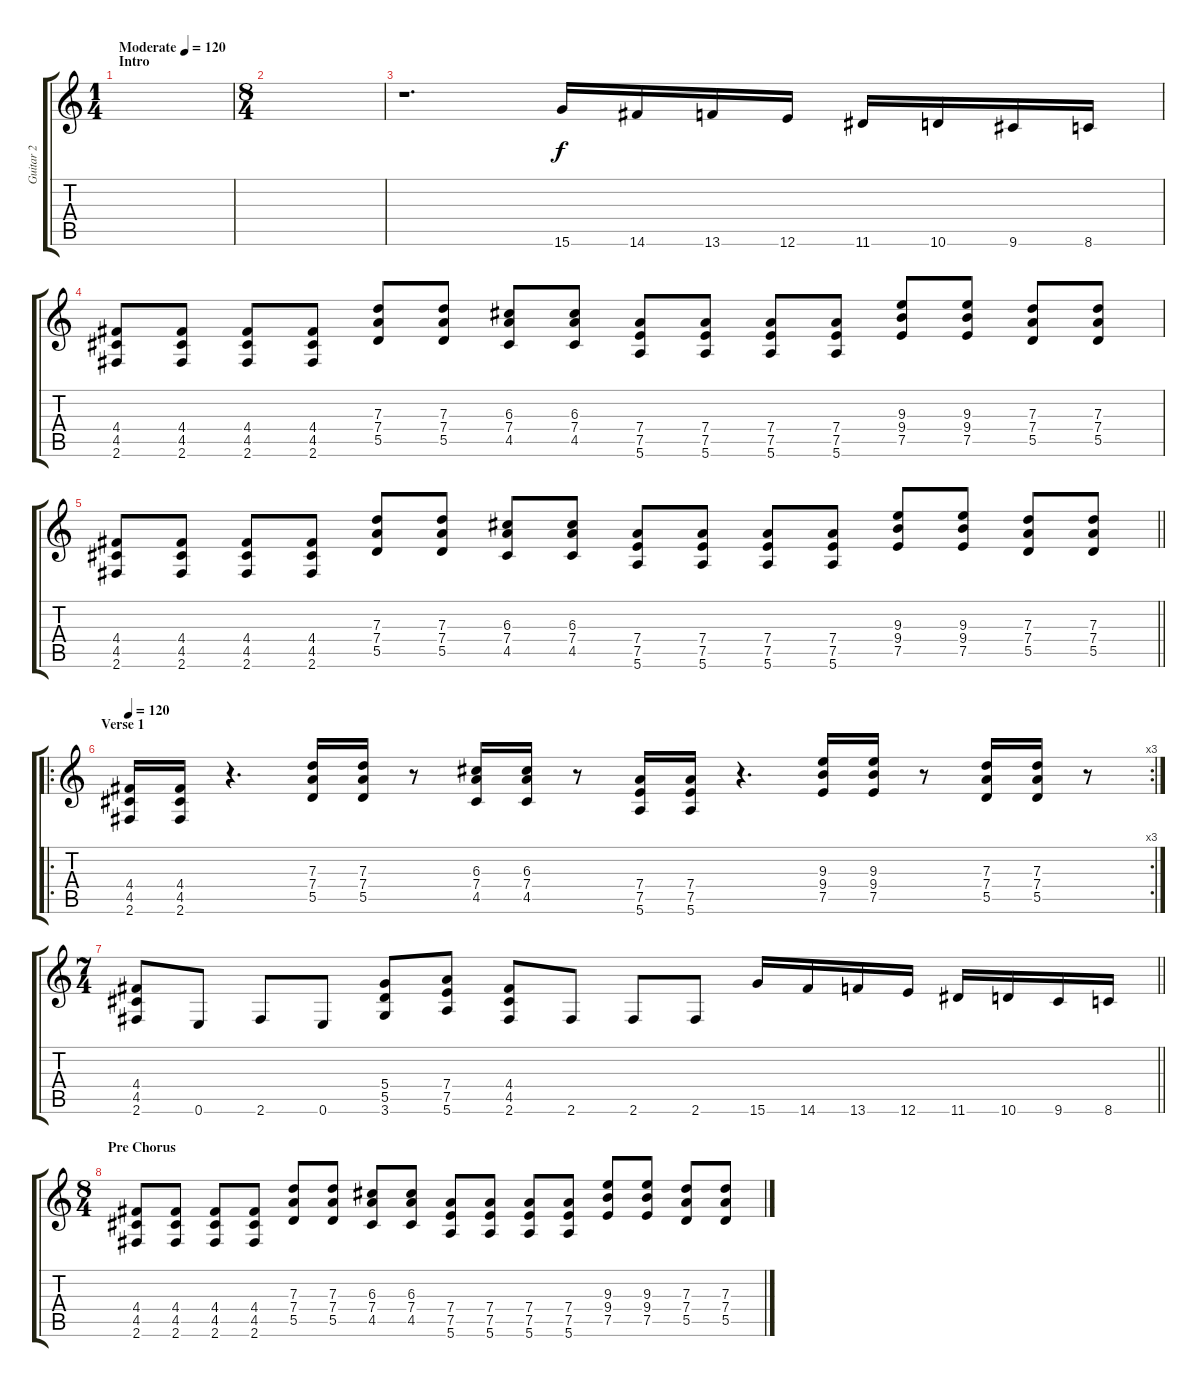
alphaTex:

\track ("Guitar 2" "Guitar 2") {instrument distortionguitar}
\staff {score tabs}
\tuning (E4 B3 G3 D3 A2 E2) {hide}
\ts (1 4)
\section ("" "Intro")
\tempo (120 "Moderate")
\clef g2
\ks c
|
\ts (8 4)
|
r.1{d} 15.6.16{instrument guitarfretnoise} 14.6.16 13.6.16 12.6.16 11.6.16 10.6.16 9.6.16 8.6.16 |
(4.4 4.5 2.6).8{instrument distortionguitar} (4.4 4.5 2.6).8 (4.4 4.5 2.6).8 (4.4 4.5 2.6).8 (7.3 7.4 5.5).8 (7.3 7.4 5.5).8 (6.3 7.4 4.5).8 (6.3 7.4 4.5).8 (7.4 7.5 5.6).8 (7.4 7.5 5.6).8 (7.4 7.5 5.6).8 (7.4 7.5 5.6).8 (9.3 9.4 7.5).8 (9.3 9.4 7.5).8 (7.3 7.4 5.5).8 (7.3 7.4 5.5).8 |
\barLineRight lightlight
(4.4 4.5 2.6).8{instrument distortionguitar} (4.4 4.5 2.6).8 (4.4 4.5 2.6).8 (4.4 4.5 2.6).8 (7.3 7.4 5.5).8 (7.3 7.4 5.5).8 (6.3 7.4 4.5).8 (6.3 7.4 4.5).8 (7.4 7.5 5.6).8 (7.4 7.5 5.6).8 (7.4 7.5 5.6).8 (7.4 7.5 5.6).8 (9.3 9.4 7.5).8 (9.3 9.4 7.5).8 (7.3 7.4 5.5).8 (7.3 7.4 5.5).8 |
\ro
\rc 3
\section ("" "Verse 1")
\tempo 120
(4.4 4.5 2.6).16 (4.4 4.5 2.6).16 r.4{d} (7.3 7.4 5.5).16 (7.3 7.4 5.5).16 r.8 (6.3 7.4 4.5).16 (6.3 7.4 4.5).16 r.8 (7.4 7.5 5.6).16 (7.4 7.5 5.6).16 r.4{d} (9.3 9.4 7.5).16 (9.3 9.4 7.5).16 r.8 (7.3 7.4 5.5).16 (7.3 7.4 5.5).16 r.8 |
\ts (7 4)
\barLineRight lightlight
(4.4 4.5 2.6).8 0.6.8 2.6.8 0.6.8 (5.4 5.5 3.6).8 (7.4 7.5 5.6).8 (4.4 4.5 2.6).8 2.6.8{instrument guitarharmonics} 2.6.8 2.6.8 15.6.16{instrument guitarfretnoise} 14.6.16 13.6.16 12.6.16 11.6.16 10.6.16 9.6.16 8.6.16 |
\ts (8 4)
\section ("" "Pre Chorus")
(4.4 4.5 2.6).8{instrument distortionguitar} (4.4 4.5 2.6).8 (4.4 4.5 2.6).8 (4.4 4.5 2.6).8 (7.3 7.4 5.5).8 (7.3 7.4 5.5).8 (6.3 7.4 4.5).8 (6.3 7.4 4.5).8 (7.4 7.5 5.6).8 (7.4 7.5 5.6).8 (7.4 7.5 5.6).8 (7.4 7.5 5.6).8 (9.3 9.4 7.5).8 (9.3 9.4 7.5).8 (7.3 7.4 5.5).8 (7.3 7.4 5.5).8
